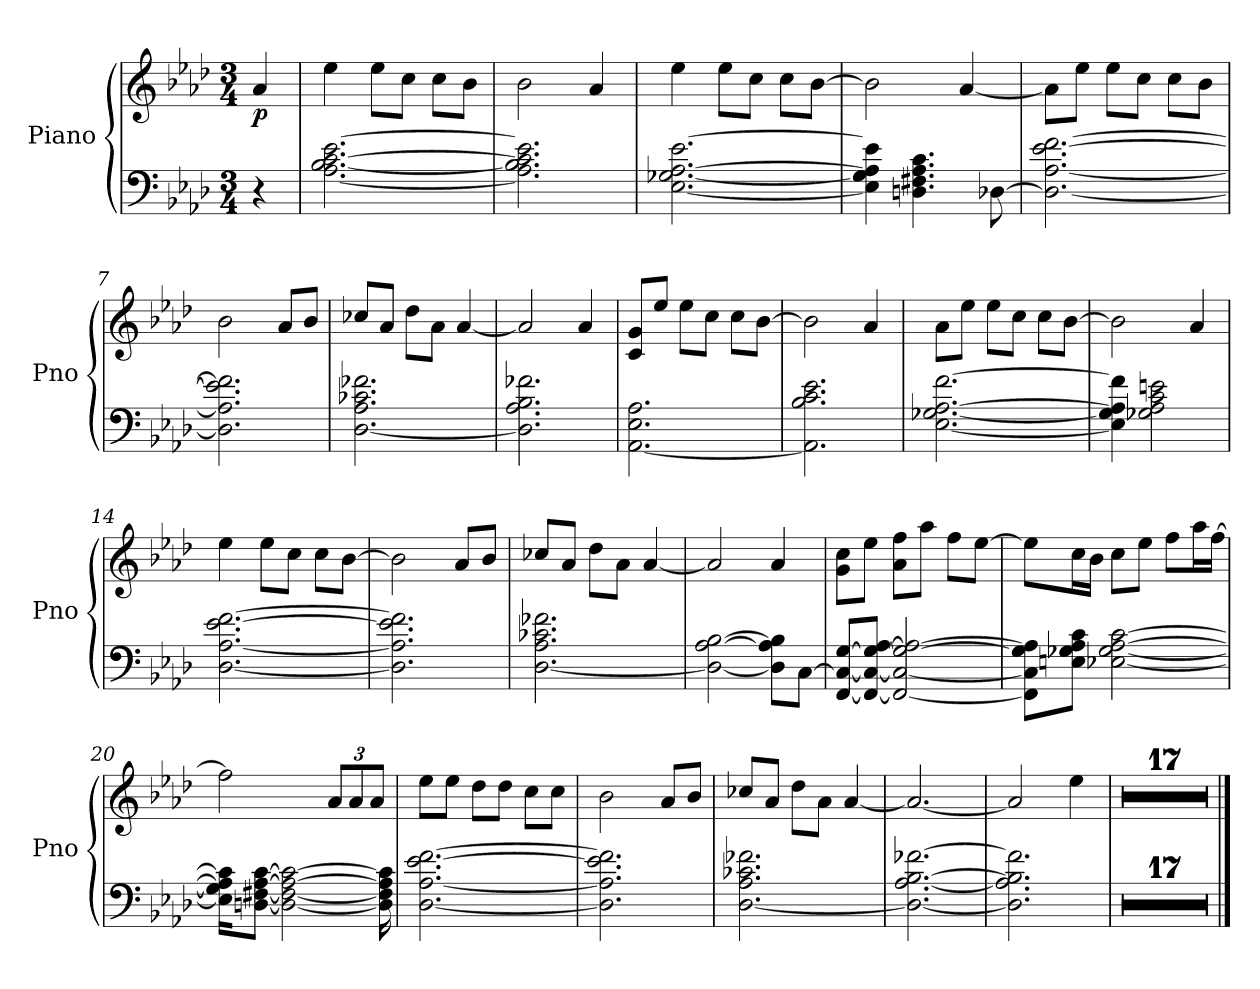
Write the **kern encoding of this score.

**kern	**kern	**dynam
*part1	*part1	*part1
*staff2	*staff1	*staff1/2
*I"Piano	*	*
*I'Pno	*	*
*clefF4	*clefG2	*
*k[b-e-a-d-]	*k[b-e-a-d-]	*
*M3/4	*M3/4	*
*MM80	*MM80	*
=1	=1	=1
!	!	!LO:DY:b
4r	4a-/	p
=2	=2	=2
[2.A-\ [2.B-\ [2.c\ [2.e-\	4ee-\	.
.	8ee-\L	.
.	8cc\J	.
.	8cc\L	.
.	8b-\J	.
=3	=3	=3
2.A-\] 2.B-\] 2.c\] 2.e-\]	2b-\	.
.	4a-/	.
=4	=4	=4
[2.E-\ [2.G-X\ [2.A-\ [2.e-\	4ee-\	.
.	8ee-\L	.
.	8cc\J	.
.	8cc\L	.
.	[8b-\J	.
=5	=5	=5
4E-\] 4G-\] 4A-\] 4e-\]	2b-\]	.
4.Dn\ 4.F#X\ 4.A-\ 4.c\	.	.
.	[4a-/	.
[8D-X\	.	.
=6	=6	=6
2.D-\_ [2.A-\ [2.e-\ [2.f\	8a-\L]	.
.	8ee-\J	.
.	8ee-\L	.
.	8cc\J	.
.	8cc\L	.
.	8b-\J	.
=7	=7	=7
2.D-\] 2.A-\] 2.e-\] 2.f\]	2b-\	.
.	8a-/L	.
.	8b-/J	.
=8	=8	=8
[2.D-\ 2.A-\ 2.c-X\ 2.f-X\	8cc-X/L	.
.	8a-/J	.
.	8dd-\L	.
.	8a-\J	.
.	[4a-/	.
!!LO:LB:g=z
=9	=9	=9
2.D-\] 2.A-\ 2.B-\ 2.f-X\	2a-/]	.
.	4a-/	.
=10	=10	=10
[2.AA-\ 2.E-\ 2.A-\	8c/ 8g/L	.
.	8ee-/J	.
.	8ee-\L	.
.	8cc\J	.
.	8cc\L	.
.	[8b-\J	.
=11	=11	=11
2.AA-\] 2.B-\ 2.c\ 2.e-\	2b-\]	.
.	4a-/	.
=12	=12	=12
[2.E-\ [2.G-X\ [2.A-\ [2.f\	8a-\L	.
.	8ee-\J	.
.	8ee-\L	.
.	8cc\J	.
.	8cc\L	.
.	[8b-\J	.
=13	=13	=13
4E-\] 4G-\] 4A-\] 4f\]	2b-\]	.
2G-X\ 2A-\ 2c\ 2en\	.	.
.	4a-/	.
=14	=14	=14
[2.D-\ [2.A-\ [2.e-\ [2.f\	4ee-\	.
.	8ee-\L	.
.	8cc\J	.
.	8cc\L	.
.	[8b-\J	.
=15	=15	=15
2.D-\] 2.A-\] 2.e-\] 2.f\]	2b-\]	.
.	8a-/L	.
.	8b-/J	.
=16	=16	=16
[2.D-\ 2.A-\ 2.c-X\ 2.f-X\	8cc-X/L	.
.	8a-/J	.
.	8dd-\L	.
.	8a-\J	.
.	[4a-/	.
!!LO:LB:g=z
=17	=17	=17
2D-\_ [2A-\ [2B-\	2a-/]	.
8D-\] 8A-\] 8B-\]L	4a-/	.
[8C\J	.	.
=18	=18	=18
*	*MM60	*
[8FF/ 8C/_ [8G/L	8g\ 8cc\L	.
8FF/_ 8C/_ 8G/_ [8A-/J	8ee-\J	.
2FF/_ 2C/_ 2G/_ 2A-/_	8a-\ 8ff\L	.
.	8aa-\J	.
.	8ff\L	.
.	[8ee-\J	.
=19	=19	=19
8FF\] 8C\] 8G\] 8A-\]L	8ee-\L]	.
8En\ 8G-X\ 8A-\ 8c\J	16cc\L	.
.	16b-\JJ	.
[2E-X\ [2G-\ [2A-\ [2c\	8cc\L	.
.	8ee-\J	.
.	8ff\L	.
.	16aa-\L	.
.	[16ff\JJ	.
=20	=20	=20
16E-\] 16G-\] 16A-\] 16c\]KL	2ff\]	.
[8Dn\ [8F#X\ [8A-\ [8c\J	.	.
2D\_ 2F#\_ 2A-\_ 2c\_	.	.
*	*Xbrackettup	*
.	12a-/L	.
.	12a-/	.
.	12a-/J	.
16D\] 16F#\] 16A-\] 16c\]	.	.
=21	=21	=21
[2.D-\ [2.A-\ [2.e-\ [2.f\	8ee-\L	.
.	8ee-\J	.
.	8dd-\L	.
.	8dd-\J	.
.	8cc\L	.
.	8cc\J	.
!!LO:LB:g=z
=22	=22	=22
2.D-\] 2.A-\] 2.e-\] 2.f\]	2b-\	.
.	8a-/L	.
.	8b-/J	.
=23	=23	=23
[2.D-\ 2.A-\ 2.c-X\ 2.f-X\	8cc-X/L	.
.	8a-/J	.
.	8dd-\L	.
.	8a-\J	.
.	[4a-/	.
=24	=24	=24
*	*MM80	*
2.D-\_ [2.A-\ [2.B-\ [2.f-X\	2.a-/_	.
=25	=25	=25
2.D-\] 2.A-\] 2.B-\] 2.f-\]	2a-/]	.
.	4ee-\	.
=26	=26	=26
2.r	2.r	.
=27	=27	=27
2.r	2.r	.
=28	=28	=28
2.r	2.r	.
=29	=29	=29
2.r	2.r	.
=30	=30	=30
2.r	2.r	.
=31	=31	=31
2.r	2.r	.
=32	=32	=32
2.r	2.r	.
=33	=33	=33
2.r	2.r	.
=34	=34	=34
2.r	2.r	.
=35	=35	=35
2.r	2.r	.
!!LO:LB:g=z
=36	=36	=36
2.r	2.r	.
=37	=37	=37
2.r	2.r	.
=38	=38	=38
2.r	2.r	.
=39	=39	=39
2.r	2.r	.
=40	=40	=40
2.r	2.r	.
=41	=41	=41
2.r	2.r	.
=42	=42	=42
2.r	2.r	.
==	==	==
*-	*-	*-
